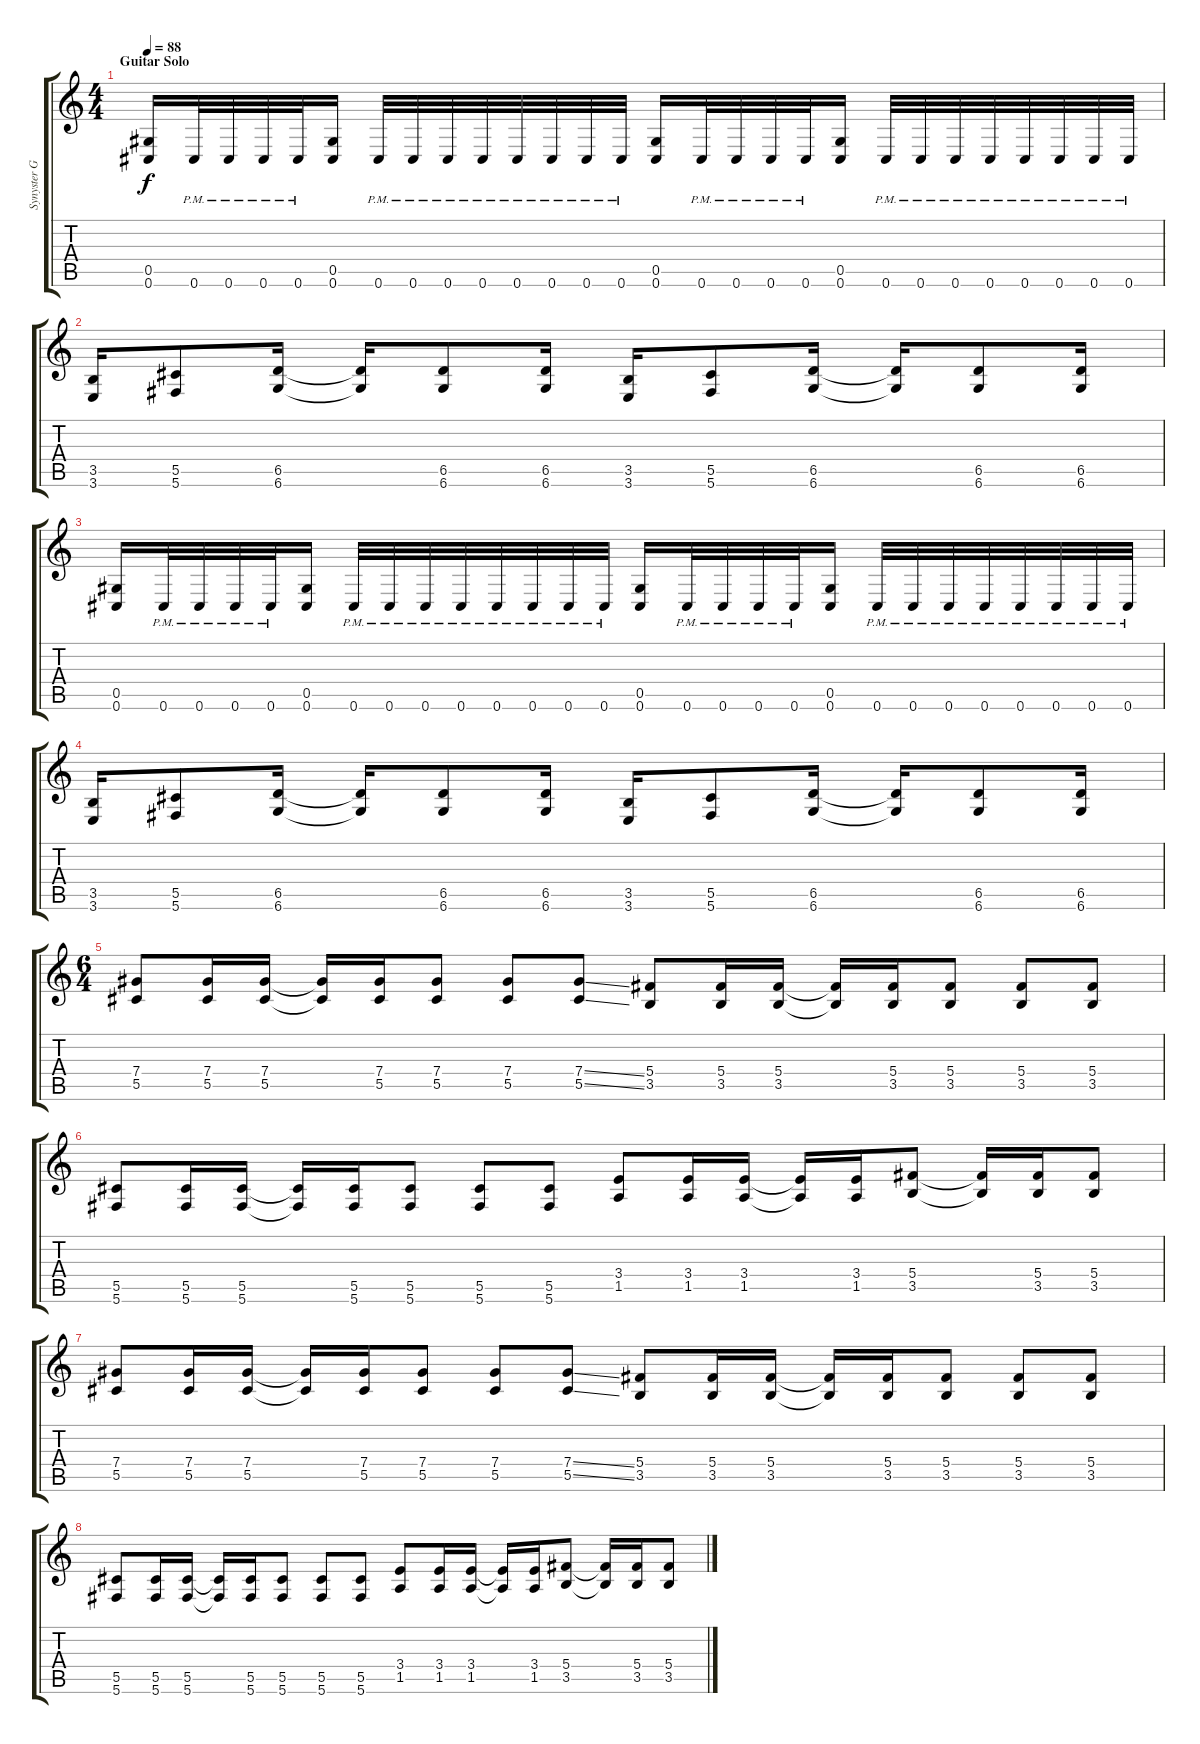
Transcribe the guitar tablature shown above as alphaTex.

\track ("Synyster Gates (Rhythm)" "Synyster G") {instrument distortionguitar}
\staff {score tabs}
\tuning (Eb4 Bb3 Gb3 Db3 Ab2 Db2) {hide}
\ts (4 4)
\section ("" "Guitar Solo")
\tempo 88
\clef g2
\ks c
(0.5 0.6).16{dy f} 0.6{pm}.32 0.6{pm}.32 0.6{pm}.32 0.6{pm}.32 (0.5 0.6).16 0.6{pm}.32 0.6{pm}.32 0.6{pm}.32 0.6{pm}.32 0.6{pm}.32 0.6{pm}.32 0.6{pm}.32 0.6{pm}.32 (0.5 0.6).16 0.6{pm}.32 0.6{pm}.32 0.6{pm}.32 0.6{pm}.32 (0.5 0.6).16 0.6{pm}.32 0.6{pm}.32 0.6{pm}.32 0.6{pm}.32 0.6{pm}.32 0.6{pm}.32 0.6{pm}.32 0.6{pm}.32 |
(3.5 3.6).16 (5.5 5.6).8 (6.5 6.6).16 (6.5{t} 6.6{t}).16 (6.5 6.6).8 (6.5 6.6).16 (3.5 3.6).16 (5.5 5.6).8 (6.5 6.6).16 (6.5{t} 6.6{t}).16 (6.5 6.6).8 (6.5 6.6).16 |
(0.5 0.6).16 0.6{pm}.32 0.6{pm}.32 0.6{pm}.32 0.6{pm}.32 (0.5 0.6).16 0.6{pm}.32 0.6{pm}.32 0.6{pm}.32 0.6{pm}.32 0.6{pm}.32 0.6{pm}.32 0.6{pm}.32 0.6{pm}.32 (0.5 0.6).16 0.6{pm}.32 0.6{pm}.32 0.6{pm}.32 0.6{pm}.32 (0.5 0.6).16 0.6{pm}.32 0.6{pm}.32 0.6{pm}.32 0.6{pm}.32 0.6{pm}.32 0.6{pm}.32 0.6{pm}.32 0.6{pm}.32 |
(3.5 3.6).16 (5.5 5.6).8 (6.5 6.6).16 (6.5{t} 6.6{t}).16 (6.5 6.6).8 (6.5 6.6).16 (3.5 3.6).16 (5.5 5.6).8 (6.5 6.6).16 (6.5{t} 6.6{t}).16 (6.5 6.6).8 (6.5 6.6).16 |
\ts (6 4)
\section ("" "")
(7.4 5.5).8 (7.4 5.5).16 (7.4 5.5).16 (7.4{t} 5.5{t}).16 (7.4 5.5).16 (7.4 5.5).8 (7.4 5.5).8 (7.4{ss} 5.5{ss}).8 (5.4 3.5).8 (5.4 3.5).16 (5.4 3.5).16 (5.4{t} 3.5{t}).16 (5.4 3.5).16 (5.4 3.5).8 (5.4 3.5).8 (5.4 3.5).8 |
(5.5 5.6).8 (5.5 5.6).16 (5.5 5.6).16 (5.5{t} 5.6{t}).16 (5.5 5.6).16 (5.5 5.6).8 (5.5 5.6).8 (5.5 5.6).8 (3.4 1.5).8 (3.4 1.5).16 (3.4 1.5).16 (3.4{t} 1.5{t}).16 (3.4 1.5).16 (5.4 3.5).8 (5.4{t} 3.5{t}).16 (5.4 3.5).16 (5.4 3.5).8 |
(7.4 5.5).8 (7.4 5.5).16 (7.4 5.5).16 (7.4{t} 5.5{t}).16 (7.4 5.5).16 (7.4 5.5).8 (7.4 5.5).8 (7.4{ss} 5.5{ss}).8 (5.4 3.5).8 (5.4 3.5).16 (5.4 3.5).16 (5.4{t} 3.5{t}).16 (5.4 3.5).16 (5.4 3.5).8 (5.4 3.5).8 (5.4 3.5).8 |
(5.5 5.6).8 (5.5 5.6).16 (5.5 5.6).16 (5.5{t} 5.6{t}).16 (5.5 5.6).16 (5.5 5.6).8 (5.5 5.6).8 (5.5 5.6).8 (3.4 1.5).8 (3.4 1.5).16 (3.4 1.5).16 (3.4{t} 1.5{t}).16 (3.4 1.5).16 (5.4 3.5).8 (5.4{t} 3.5{t}).16 (5.4 3.5).16 (5.4 3.5).8
